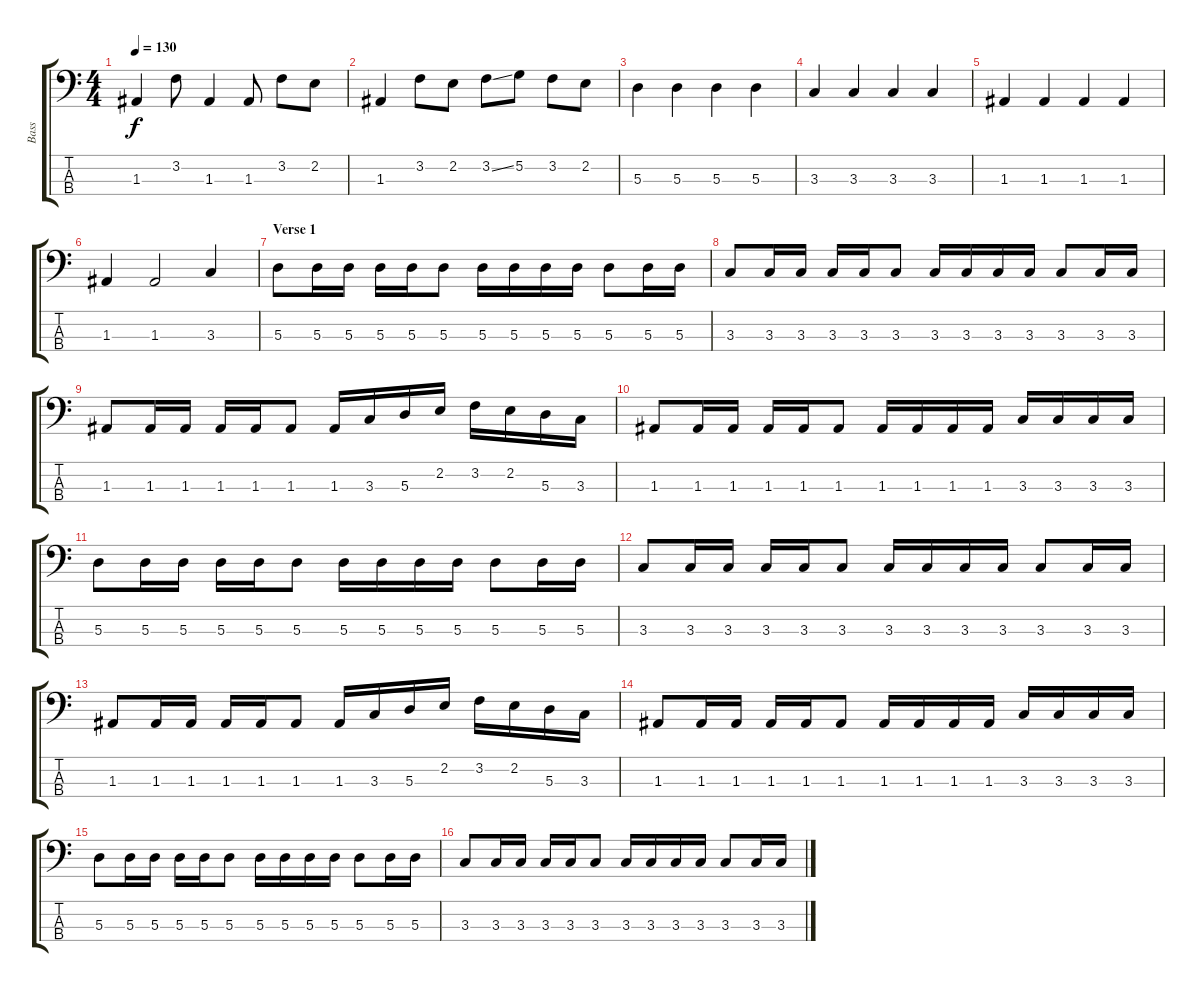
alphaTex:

\track ("Bass" "Bass") {instrument electricbasspick}
\staff {score tabs}
\tuning (G2 D2 A1 E1) {hide}
\ts (4 4)
\tempo 130
\clef f4
\ks c
1.3.4{dy f} 3.2.8 1.3.4 1.3.8 3.2.8 2.2.8 |
1.3.4 3.2.8 2.2.8 3.2{ss}.8 5.2.8 3.2.8 2.2.8 |
5.3.4 5.3.4 5.3.4 5.3.4 |
3.3.4 3.3.4 3.3.4 3.3.4 |
1.3.4 1.3.4 1.3.4 1.3.4 |
1.3.4 1.3.2 3.3.4 |
\section ("" "Verse 1")
5.3.8 5.3.16 5.3.16 5.3.16 5.3.16 5.3.8 5.3.16 5.3.16 5.3.16 5.3.16 5.3.8 5.3.16 5.3.16 |
3.3.8 3.3.16 3.3.16 3.3.16 3.3.16 3.3.8 3.3.16 3.3.16 3.3.16 3.3.16 3.3.8 3.3.16 3.3.16 |
1.3.8 1.3.16 1.3.16 1.3.16 1.3.16 1.3.8 1.3.16 3.3.16 5.3.16 2.2.16 3.2.16 2.2.16 5.3.16 3.3.16 |
1.3.8 1.3.16 1.3.16 1.3.16 1.3.16 1.3.8 1.3.16 1.3.16 1.3.16 1.3.16 3.3.16 3.3.16 3.3.16 3.3.16 |
5.3.8 5.3.16 5.3.16 5.3.16 5.3.16 5.3.8 5.3.16 5.3.16 5.3.16 5.3.16 5.3.8 5.3.16 5.3.16 |
3.3.8 3.3.16 3.3.16 3.3.16 3.3.16 3.3.8 3.3.16 3.3.16 3.3.16 3.3.16 3.3.8 3.3.16 3.3.16 |
1.3.8 1.3.16 1.3.16 1.3.16 1.3.16 1.3.8 1.3.16 3.3.16 5.3.16 2.2.16 3.2.16 2.2.16 5.3.16 3.3.16 |
1.3.8 1.3.16 1.3.16 1.3.16 1.3.16 1.3.8 1.3.16 1.3.16 1.3.16 1.3.16 3.3.16 3.3.16 3.3.16 3.3.16 |
5.3.8 5.3.16 5.3.16 5.3.16 5.3.16 5.3.8 5.3.16 5.3.16 5.3.16 5.3.16 5.3.8 5.3.16 5.3.16 |
3.3.8 3.3.16 3.3.16 3.3.16 3.3.16 3.3.8 3.3.16 3.3.16 3.3.16 3.3.16 3.3.8 3.3.16 3.3.16
